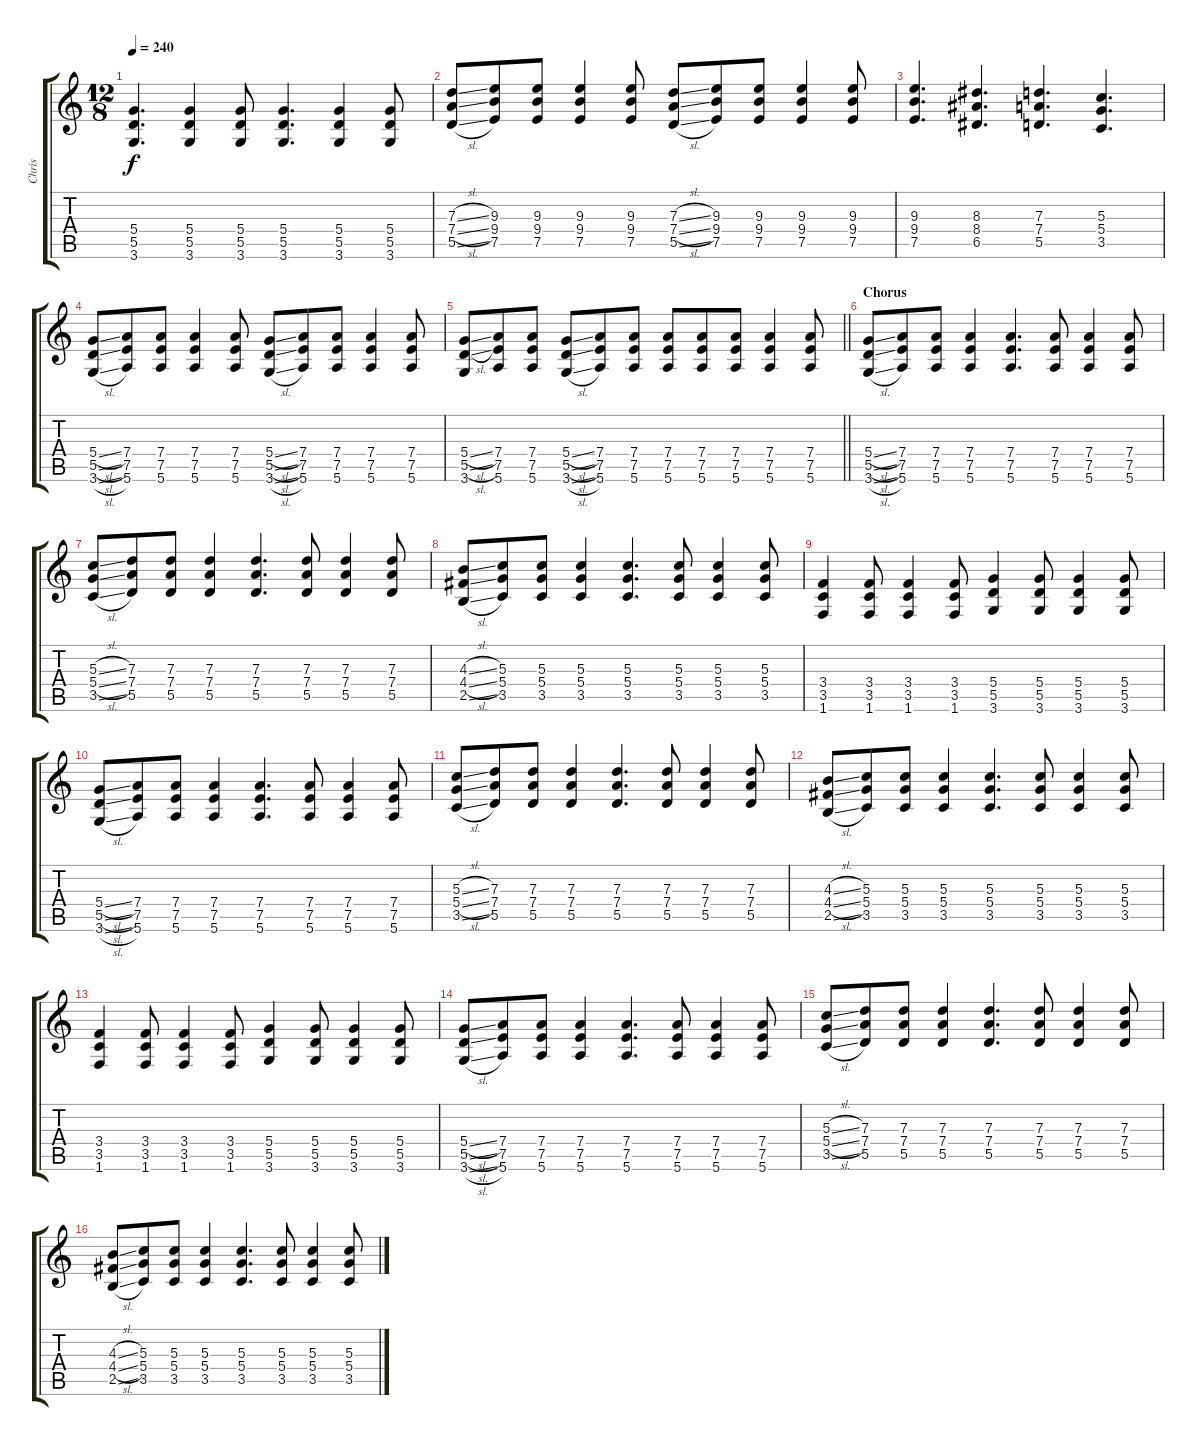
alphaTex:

\track ("Chris" "Chris") {instrument distortionguitar}
\staff {score tabs}
\tuning (E4 B3 G3 D3 A2 E2) {hide}
\ts (12 8)
\tempo 240
\clef g2
\ks c
(5.4 5.5 3.6).4{d dy f} (5.4 5.5 3.6).4 (5.4 5.5 3.6).8 (5.4 5.5 3.6).4{d} (5.4 5.5 3.6).4 (5.4 5.5 3.6).8 |
(7.3{sl} 7.4{sl} 5.5{sl}).8 (9.3 9.4 7.5).8 (9.3 9.4 7.5).8 (9.3 9.4 7.5).4 (9.3 9.4 7.5).8 (7.3{sl} 7.4{sl} 5.5{sl}).8 (9.3 9.4 7.5).8 (9.3 9.4 7.5).8 (9.3 9.4 7.5).4 (9.3 9.4 7.5).8 |
(9.3 9.4 7.5).4{d} (8.3 8.4 6.5).4{d} (7.3 7.4 5.5).4{d} (5.3 5.4 3.5).4{d} |
(5.4{sl} 5.5{sl} 3.6{sl}).8 (7.4 7.5 5.6).8 (7.4 7.5 5.6).8 (7.4 7.5 5.6).4 (7.4 7.5 5.6).8 (5.4{sl} 5.5{sl} 3.6{sl}).8 (7.4 7.5 5.6).8 (7.4 7.5 5.6).8 (7.4 7.5 5.6).4 (7.4 7.5 5.6).8 |
\barLineRight lightlight
(5.4{sl} 5.5{sl} 3.6).8 (7.4 7.5 5.6).8 (7.4 7.5 5.6).8 (5.4{sl} 5.5{sl} 3.6{sl}).8 (7.4 7.5 5.6).8 (7.4 7.5 5.6).8 (7.4 7.5 5.6).8 (7.4 7.5 5.6).8 (7.4 7.5 5.6).8 (7.4 7.5 5.6).4 (7.4 7.5 5.6).8 |
\section ("" "Chorus")
(5.4{sl} 5.5{sl} 3.6{sl}).8 (7.4 7.5 5.6).8 (7.4 7.5 5.6).8 (7.4 7.5 5.6).4 (7.4 7.5 5.6).4{d} (7.4 7.5 5.6).8 (7.4 7.5 5.6).4 (7.4 7.5 5.6).8 |
(5.3{sl} 5.4{sl} 3.5{sl}).8 (7.3 7.4 5.5).8 (7.3 7.4 5.5).8 (7.3 7.4 5.5).4 (7.3 7.4 5.5).4{d} (7.3 7.4 5.5).8 (7.3 7.4 5.5).4 (7.3 7.4 5.5).8 |
(4.3{sl} 4.4{sl} 2.5{sl}).8 (5.3 5.4 3.5).8 (5.3 5.4 3.5).8 (5.3 5.4 3.5).4 (5.3 5.4 3.5).4{d} (5.3 5.4 3.5).8 (5.3 5.4 3.5).4 (5.3 5.4 3.5).8 |
(3.4 3.5 1.6).4 (3.4 3.5 1.6).8 (3.4 3.5 1.6).4 (3.4 3.5 1.6).8 (5.4 5.5 3.6).4 (5.4 5.5 3.6).8 (5.4 5.5 3.6).4 (5.4 5.5 3.6).8 |
(5.4{sl} 5.5{sl} 3.6{sl}).8 (7.4 7.5 5.6).8 (7.4 7.5 5.6).8 (7.4 7.5 5.6).4 (7.4 7.5 5.6).4{d} (7.4 7.5 5.6).8 (7.4 7.5 5.6).4 (7.4 7.5 5.6).8 |
(5.3{sl} 5.4{sl} 3.5{sl}).8 (7.3 7.4 5.5).8 (7.3 7.4 5.5).8 (7.3 7.4 5.5).4 (7.3 7.4 5.5).4{d} (7.3 7.4 5.5).8 (7.3 7.4 5.5).4 (7.3 7.4 5.5).8 |
(4.3{sl} 4.4{sl} 2.5{sl}).8 (5.3 5.4 3.5).8 (5.3 5.4 3.5).8 (5.3 5.4 3.5).4 (5.3 5.4 3.5).4{d} (5.3 5.4 3.5).8 (5.3 5.4 3.5).4 (5.3 5.4 3.5).8 |
(3.4 3.5 1.6).4 (3.4 3.5 1.6).8 (3.4 3.5 1.6).4 (3.4 3.5 1.6).8 (5.4 5.5 3.6).4 (5.4 5.5 3.6).8 (5.4 5.5 3.6).4 (5.4 5.5 3.6).8 |
(5.4{sl} 5.5{sl} 3.6{sl}).8 (7.4 7.5 5.6).8 (7.4 7.5 5.6).8 (7.4 7.5 5.6).4 (7.4 7.5 5.6).4{d} (7.4 7.5 5.6).8 (7.4 7.5 5.6).4 (7.4 7.5 5.6).8 |
(5.3{sl} 5.4{sl} 3.5{sl}).8 (7.3 7.4 5.5).8 (7.3 7.4 5.5).8 (7.3 7.4 5.5).4 (7.3 7.4 5.5).4{d} (7.3 7.4 5.5).8 (7.3 7.4 5.5).4 (7.3 7.4 5.5).8 |
(4.3{sl} 4.4{sl} 2.5{sl}).8 (5.3 5.4 3.5).8 (5.3 5.4 3.5).8 (5.3 5.4 3.5).4 (5.3 5.4 3.5).4{d} (5.3 5.4 3.5).8 (5.3 5.4 3.5).4 (5.3 5.4 3.5).8
